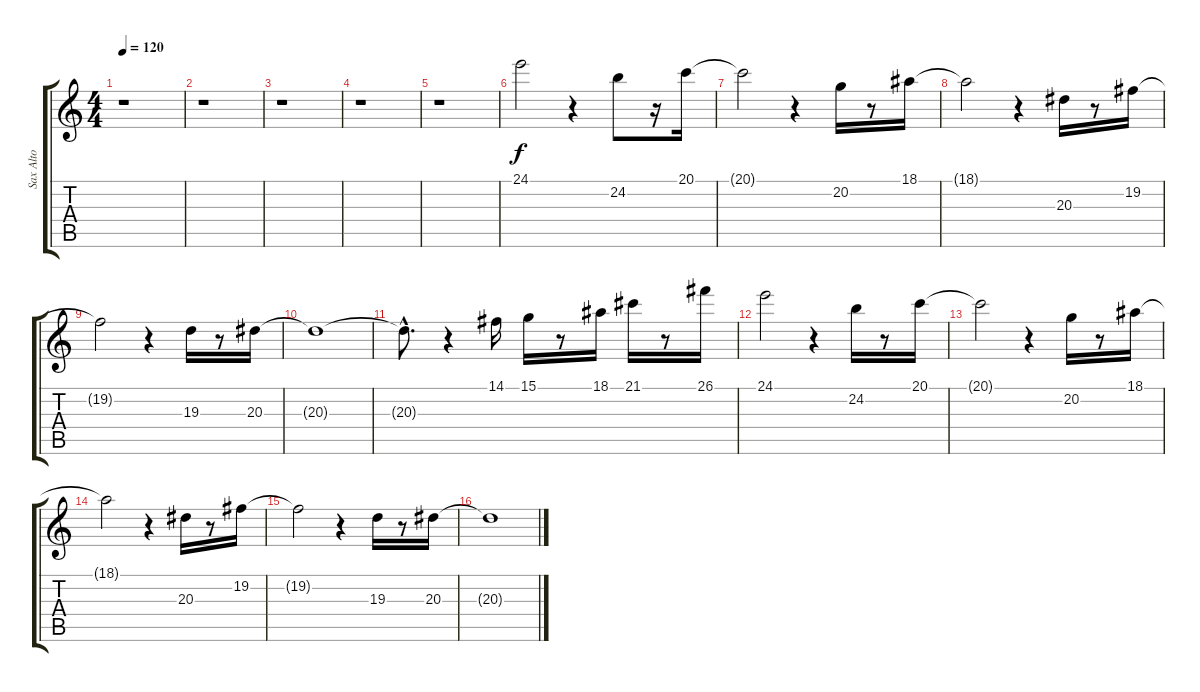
\track ("Sax Alto" "Sax Alto") {instrument altosax}
\staff {score tabs}
\tuning (E4 B3 G3 D3 A2 E2) {hide}
\ts (4 4)
\tempo 120
\clef g2
\ks c
r.1{dy f instrument altosax} |
r.1 |
r.1 |
r.1 |
r.1 |
24.1.2 r.4 24.2.8 r.16 20.1.16 |
20.1{t}.2 r.4 20.2.16 r.8 18.1.16 |
18.1{t}.2 r.4 20.3.16 r.8 19.2.16 |
19.2{t}.2 r.4 19.3.16 r.8 20.3.16 |
20.3{t}.1 |
20.3{hac t}.8{d} r.4 14.1.16 15.1.16 r.8 18.1.16 21.1.16 r.8 26.1.16 |
24.1.2 r.4 24.2.16 r.8 20.1.16 |
20.1{t}.2 r.4 20.2.16 r.8 18.1.16 |
18.1{t}.2 r.4 20.3.16 r.8 19.2.16 |
19.2{t}.2 r.4 19.3.16 r.8 20.3.16 |
20.3{t}.1
